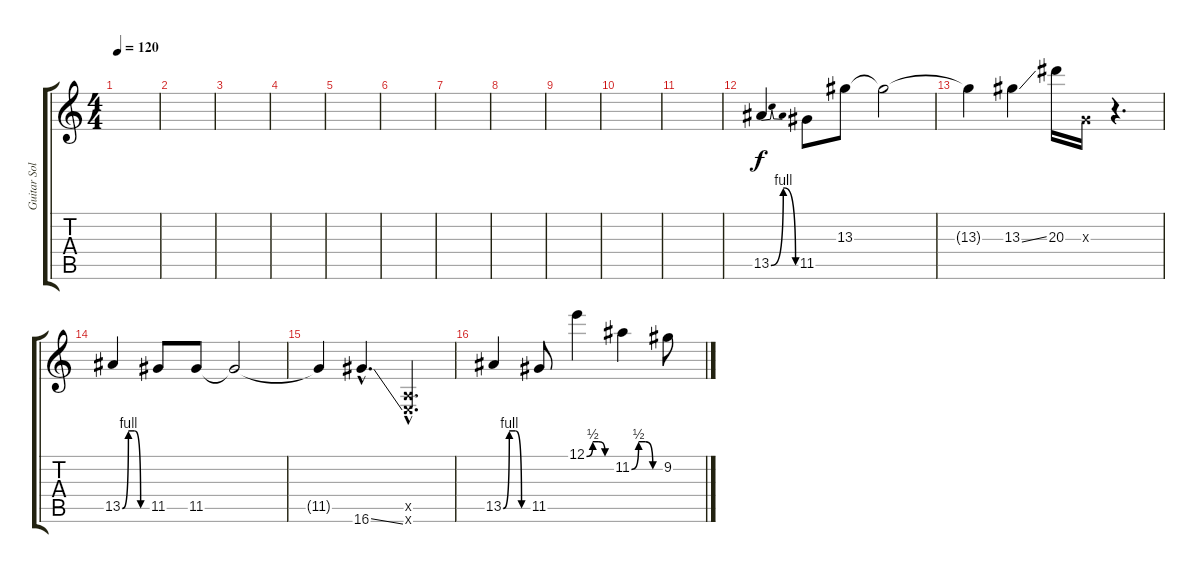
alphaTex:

\track ("Guitar Solo" "Guitar Sol") {instrument distortionguitar}
\staff {score tabs}
\tuning (E4 B3 G3 D3 A2 E2) {hide}
\ts (4 4)
\tempo 120
\clef g2
\ks c
|
|
|
|
|
|
|
|
|
|
|
13.5{be (bendrelease 0 0 30 4 30 4 60 0)}.4 11.5.8 13.3.8 13.3{t}.2 |
13.3{t}.4 13.3{ss}.4 20.3.16 0.3{x}.16 r.4{d} |
13.5{be (custom 0 0 15 4 30 4 45 0 60 0)}.4 11.5.8 11.5.8 11.5{t}.2 |
11.5{t}.4 16.6{ss hac}.4{d} (0.5{hac x} 0.6{hac x}).4{d} |
13.5{be (custom 0 0 15 4 30 4 45 0 60 0)}.4 11.5.8 12.1{be (custom 0 0 15 2 30 2 45 0 60 0)}.4 11.2{be (custom 0 0 15 2 30 2 45 0 60 0)}.4 9.2.8
